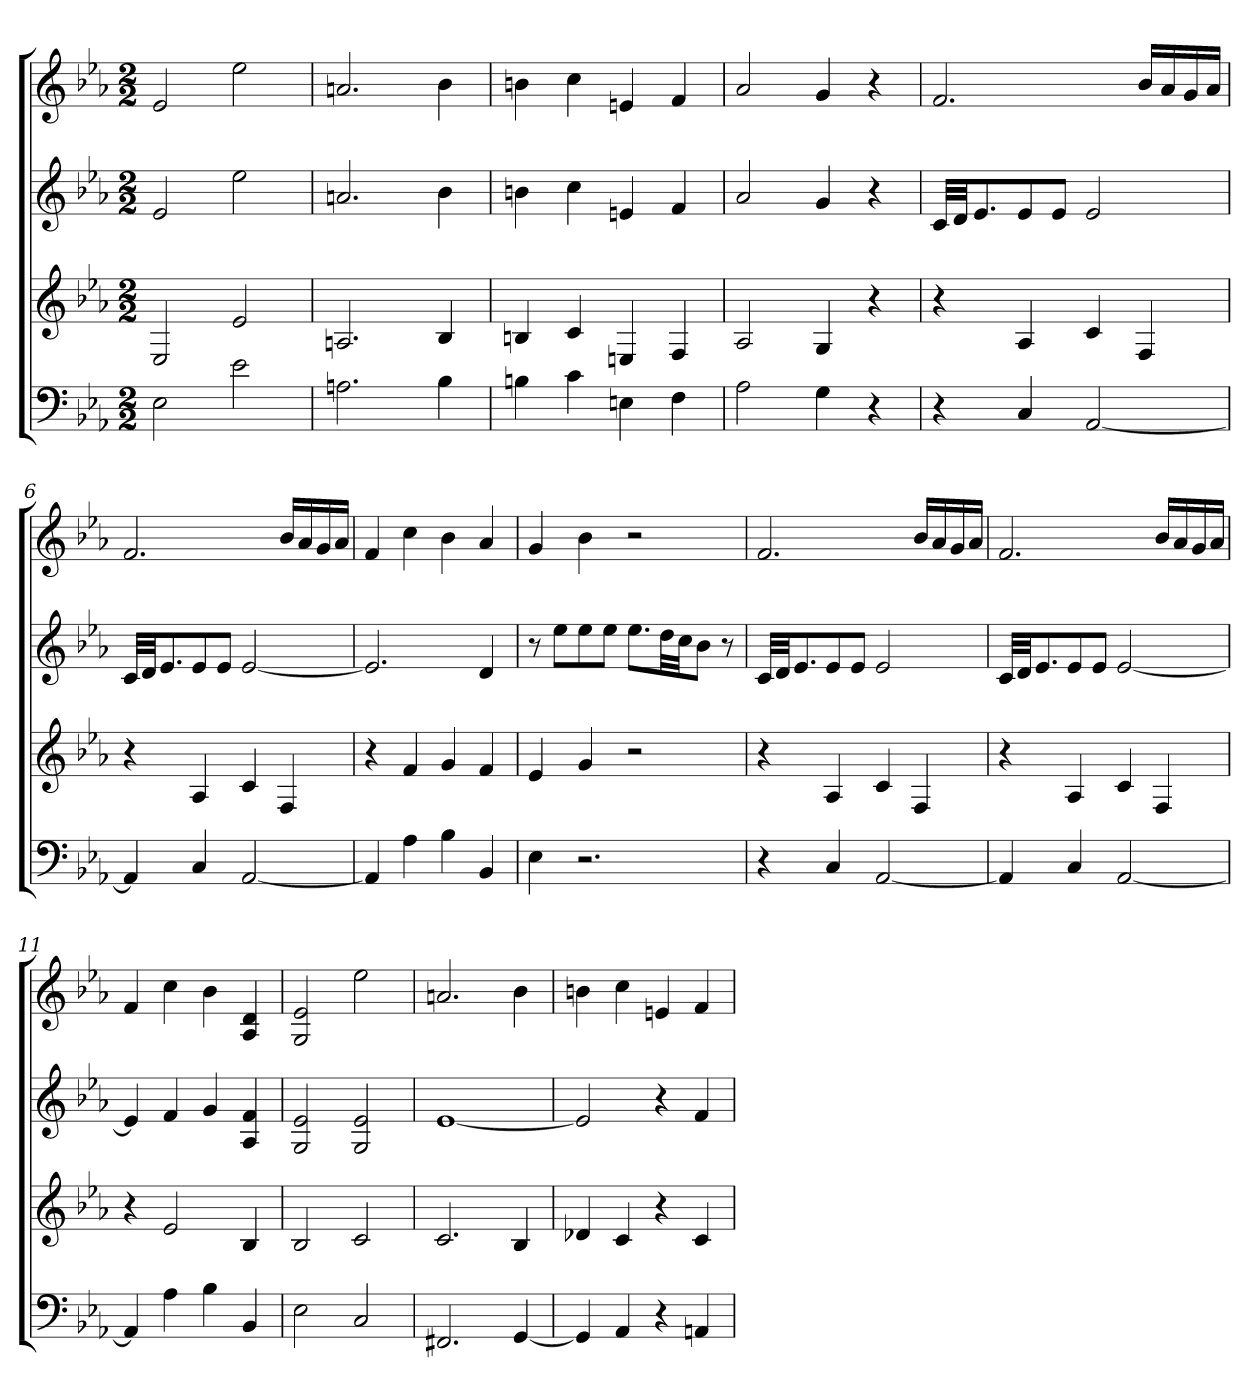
**kern	**kern	**kern	**kern
*part4	*part3	*part2	*part1
*staff4	*staff3	*staff2	*staff1
*k[b-e-a-]	*k[b-e-a-]	*k[b-e-a-]	*k[b-e-a-]
*E-:	*E-:	*E-:	*E-:
*M2/2	*M2/2	*M2/2	*M2/2
=	=	=	=
2E-	2E-	2e-	2e-
2e-	2e-	2ee-	2ee-
=2	=2	=2	=2
2.An	2.An	2.an	2.an
4B-	4B-	4b-	4b-
=3	=3	=3	=3
4Bn	4Bn	4bn	4bn
4c	4c	4cc	4cc
4En	4En	4en	4en
4F	4F	4f	4f
=4	=4	=4	=4
2A-	2A-	2a-	2a-
4G	4G	4g	4g
4r	4r	4r	4r
=5	=5	=5	=5
4r	4r	32cLLL	2.f
.	.	32dJJ	.
.	.	8.e-	.
4C	4A-	8e-	.
.	.	8e-J	.
[2AA-	4c	2e-	.
.	4F	.	16b-LL
.	.	.	16a-
.	.	.	16g
.	.	.	16a-JJ
=6	=6	=6	=6
4AA-]	4r	32cLLL	2.f
.	.	32dJJ	.
.	.	8.e-	.
4C	4A-	8e-	.
.	.	8e-J	.
[2AA-	4c	[2e-	.
.	4F	.	16b-LL
.	.	.	16a-
.	.	.	16g
.	.	.	16a-JJ
=7	=7	=7	=7
4AA-]	4r	2.e-]	4f
4A-	4f	.	4cc
4B-	4g	.	4b-
4BB-	4f	4d	4a-
=8	=8	=8	=8
4E-	4e-	8r	4g
.	.	8ee-L	.
2.r	4g	8ee-	4b-
.	.	8ee-J	.
.	2r	8.ee-L	2r
.	.	32ddLL	.
.	.	32ccJJ	.
.	.	8b-J	.
.	.	8r	.
=9	=9	=9	=9
4r	4r	32cLLL	2.f
.	.	32dJJ	.
.	.	8.e-	.
4C	4A-	8e-	.
.	.	8e-J	.
[2AA-	4c	2e-	.
.	4F	.	16b-LL
.	.	.	16a-
.	.	.	16g
.	.	.	16a-JJ
=10	=10	=10	=10
4AA-]	4r	32cLLL	2.f
.	.	32dJJ	.
.	.	8.e-	.
4C	4A-	8e-	.
.	.	8e-J	.
[2AA-	4c	[2e-	.
.	4F	.	16b-LL
.	.	.	16a-
.	.	.	16g
.	.	.	16a-JJ
=11	=11	=11	=11
4AA-]	4r	4e-]	4f
4A-	2e-	4f	4cc
4B-	.	4g	4b-
4BB-	4B-	4A- 4f	4A- 4d
=12	=12	=12	=12
2E-	2B-	2G 2e-	2G 2e-
2C	2c	2G 2e-	2ee-
=13	=13	=13	=13
2.FF#X	2.c	[1e-	2.an
[4GG	4B-	.	4b-
=14	=14	=14	=14
4GG]	4d-X	2e-]	4bn
4AA-	4c	.	4cc
4r	4r	4r	4en
4AAn	4c	4f	4f
=	=	=	=
*-	*-	*-	*-
